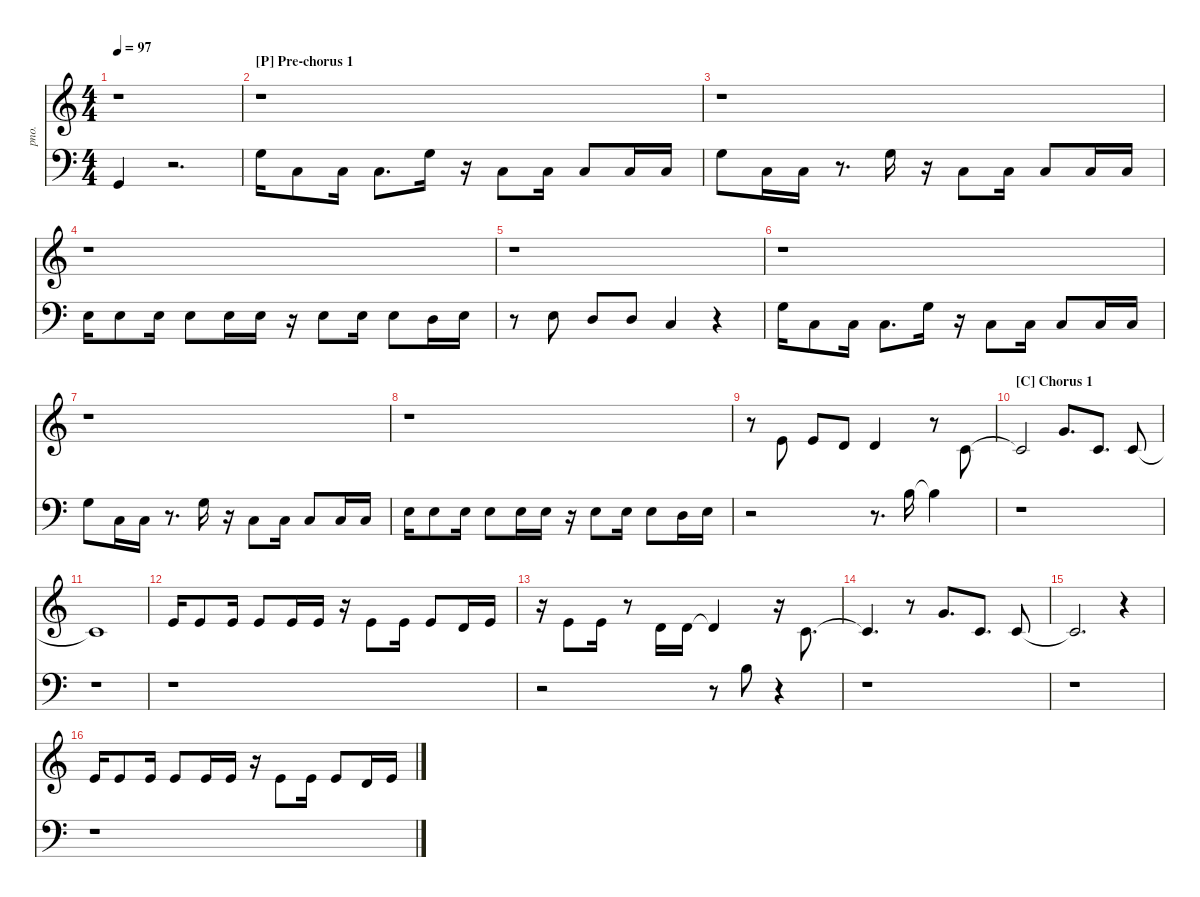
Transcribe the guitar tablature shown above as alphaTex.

\defaultSystemsLayout 4
\hideDynamics
\bracketExtendMode nobrackets
\track ("Acoustic Piano" "pno.") {instrument acousticgrandpiano}
\staff {score}
\tuning (E4 B3 G3 D3 A2 E2)
\ts (4 4)
\tempo 97
\clef g2
\ks c
r.1{dy mf beam Down} |
\section ("P" "Pre-chorus 1")
r.1{beam Down} |
r.1{beam Down} |
r.1{beam Down} |
r.1{beam Down} |
r.1{beam Down} |
r.1{beam Down} |
r.1{beam Down} |
r.8{beam Down} 5.2.8{beam Up} 5.2.8{beam Up} 3.2.8{beam Up} 3.2.4{beam Up} r.8{beam Down} 1.2.8{beam Up} |
\section ("C" "Chorus 1")
1.2{t}.2{beam Up} 3.1.8{d beam Up} 1.2.8{d beam Up} 1.2.8{beam Up} |
1.2{t}.1{beam Up} |
0.1.16{beam Up} 0.1.8{beam Up} 0.1.16{beam Up} 0.1.8{beam Up} 0.1.16{beam Up} 0.1.16{beam Up} r.16{beam Down} 5.2.8{beam Up} 5.2.16{beam Up} 5.2.8{beam Up} 7.3.16{beam Up} 9.3.16{beam Up} |
r.16{beam Down} 0.1.8{beam Up} 0.1.16{beam Up} r.8{beam Down} 3.2.16{beam Up} 3.2.16{beam Up} 3.2{t}.4{beam Up} r.16{beam Down} 1.2.8{d beam Up} |
1.2{t}.4{d beam Up} r.8{beam Down} 3.1.8{d beam Up} 1.2.8{d beam Up} 1.2.8{beam Up} |
1.2{t}.2{d beam Up} r.4{beam Down} |
0.1.16{beam Up} 0.1.8{beam Up} 0.1.16{beam Up} 0.1.8{beam Up} 0.1.16{beam Up} 0.1.16{beam Up} r.16{beam Down} 5.2.8{beam Up} 5.2.16{beam Up} 5.2.8{beam Up} 7.3.16{beam Up} 9.3.16{beam Up}
\staff {score}
\tuning (G2 D2 A1 E1 B0)
\clef f4
\ottava regular
\simile none
\ks c
0.1.4{dy mf beam Up} r.2{d beam Down} |
12.1.16{beam Down} 10.2.8{beam Down} 10.2.16{beam Down} 10.2.8{d beam Down} 12.1.16{beam Down} r.16{beam Down} 10.2.8{beam Up} 10.2.16{beam Up} 10.2.8{beam Up} 10.2.16{beam Up} 10.2.16{beam Up} |
12.1.8{beam Down} 10.2.16{beam Down} 10.2.16{beam Down} r.8{d beam Down} 12.1.16{beam Down} r.16{beam Down} 10.2.8{beam Up} 10.2.16{beam Up} 10.2.8{beam Up} 10.2.16{beam Up} 10.2.16{beam Up} |
9.1.16{beam Down} 9.1.8{beam Down} 9.1.16{beam Down} 9.1.8{beam Down} 9.1.16{beam Down} 9.1.16{beam Down} r.16{beam Down} 9.1.8{beam Down} 9.1.16{beam Down} 9.1.8{beam Down} 7.1.16{beam Down} 9.1.16{beam Down} |
r.8{beam Down} 9.1.8{beam Down} 7.1.8{beam Up} 7.1.8{beam Up} 5.1.4{beam Up} r.4{beam Down} |
12.1.16{beam Down} 10.2.8{beam Down} 10.2.16{beam Down} 10.2.8{d beam Down} 12.1.16{beam Down} r.16{beam Down} 10.2.8{beam Up} 10.2.16{beam Up} 10.2.8{beam Up} 10.2.16{beam Up} 10.2.16{beam Up} |
12.1.8{beam Down} 10.2.16{beam Down} 10.2.16{beam Down} r.8{d beam Down} 12.1.16{beam Down} r.16{beam Down} 10.2.8{beam Up} 10.2.16{beam Up} 10.2.8{beam Up} 10.2.16{beam Up} 10.2.16{beam Up} |
9.1.16{beam Down} 9.1.8{beam Down} 9.1.16{beam Down} 9.1.8{beam Down} 9.1.16{beam Down} 9.1.16{beam Down} r.16{beam Down} 9.1.8{beam Down} 9.1.16{beam Down} 9.1.8{beam Down} 7.1.16{beam Down} 9.1.16{beam Down} |
r.2{beam Down} r.8{d beam Down} 16.1.16{beam Down} 16.1{t}.4{beam Down} |
r.1{beam Down} |
r.1{beam Down} |
r.1{beam Down} |
r.2{beam Down} r.8{beam Down} 16.1.8{beam Down} r.4{beam Down} |
r.1{beam Down} |
r.1{beam Down} |
r.1{beam Down}
